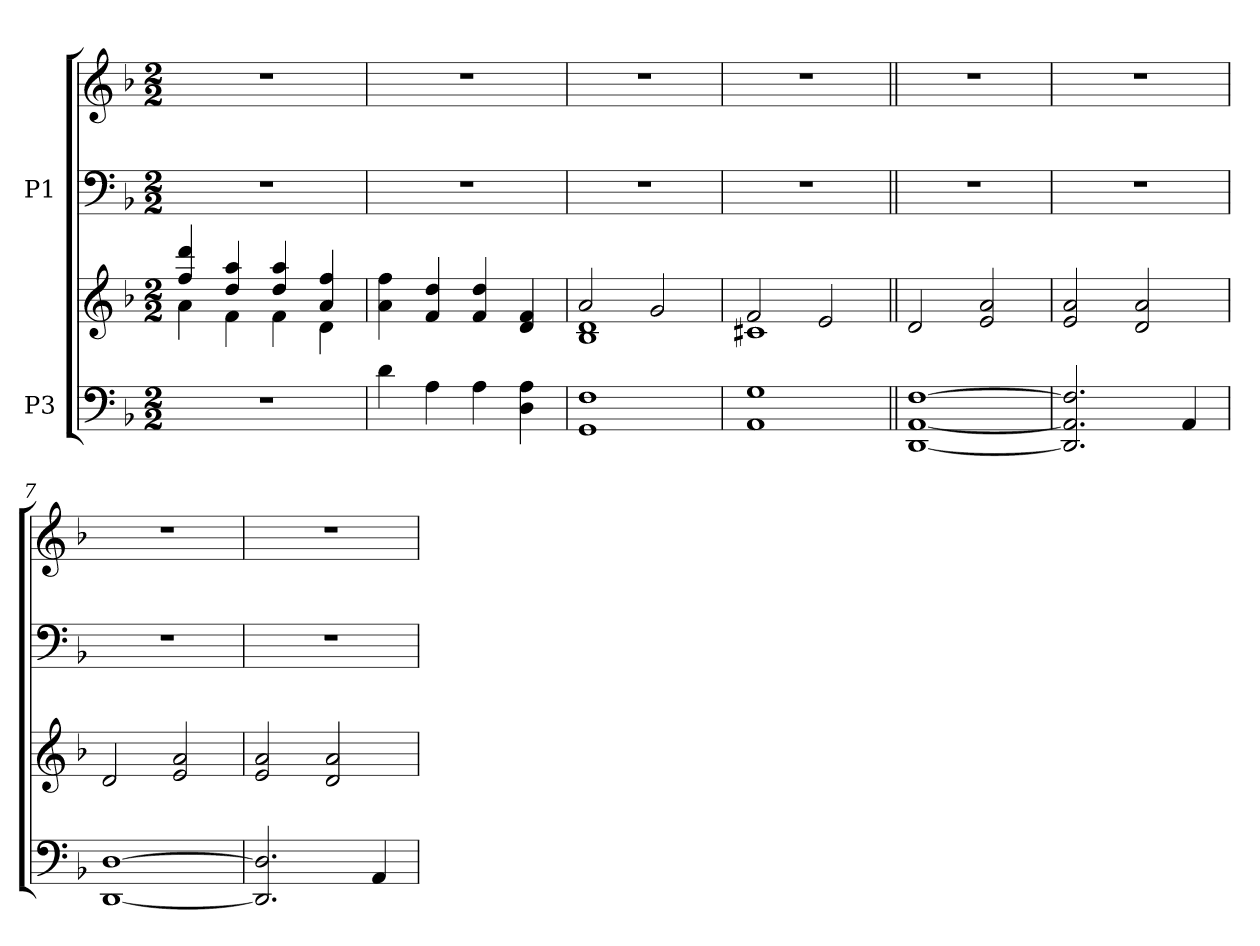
**kern	**kern	**kern	**kern
*part2	*part2	*part1	*part1
*staff4	*staff3	*staff2	*staff1
*I"P3	*	*I"P1	*
!!LO:PB:g=z
*clefF4	*clefG2	*clefF4	*clefG2
*k[b-]	*k[b-]	*k[b-]	*k[b-]
*d:	*d:	*d:	*d:
*M2/2	*M2/2	*M2/2	*M2/2
=1	=1	=1	=1
*	*^	*	*
1r	4ffi/ 4dddi	4ai\	1r	1r
.	4ddi/ 4aai	4fi\	.	.
.	4ddi/ 4aai	4fi\	.	.
.	4ai/ 4ffi	4di\	.	.
*	*v	*v	*	*
=2	=2	=2	=2
4di\	4ai\ 4ffi	1r	1r
4Ai\	4fi/ 4ddi	.	.
4Ai\	4fi/ 4ddi	.	.
4Di\ 4Ai	4di/ 4fi	.	.
=3	=3	=3	=3
*	*^	*	*
1GGi 1Fi	2ai/	1B-i 1di	1r	1r
.	2gi/	.	.	.
=4	=4	=4	=4	=4
1AAi 1Gi	2fi/	1c#Xi	1r	1r
.	2ei/	.	.	.
*	*v	*v	*	*
=5||	=5||	=5||	=5||
[<1DDi [<1AAi [>1Fi	2di/	1r	1r
.	2ei/ 2ai	.	.
=6	=6	=6	=6
2.DDi/] 2.AAi] 2.Fi]	2ei/ 2ai	1r	1r
.	2di/ 2ai	.	.
4AAi/	.	.	.
=7	=7	=7	=7
[<1DDi [>1Di	2di/	1r	1r
.	2ei/ 2ai	.	.
!!LO:LB:g=z
=8	=8	=8	=8
2.DDi/] 2.Di]	2ei/ 2ai	1r	1r
.	2di/ 2ai	.	.
4AAi/	.	.	.
=	=	=	=
*-	*-	*-	*-
